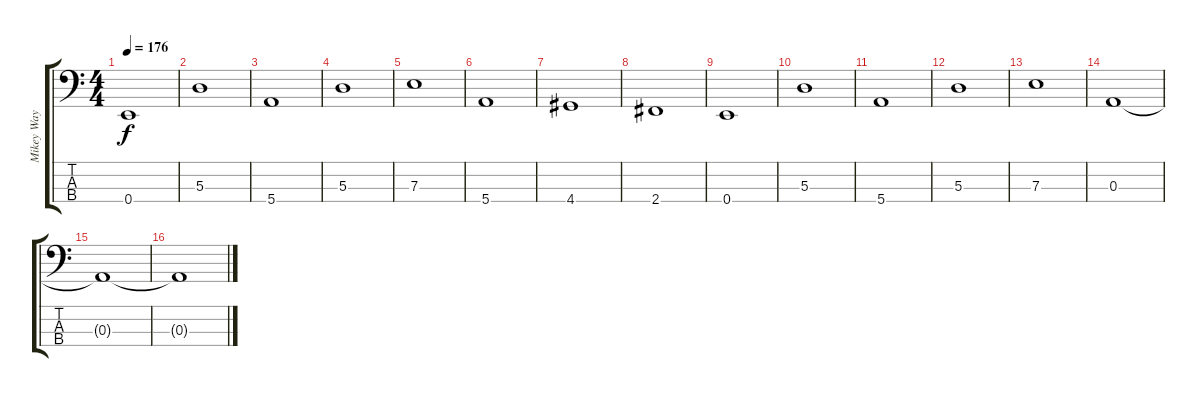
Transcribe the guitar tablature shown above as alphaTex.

\track ("Mikey Way [Bass]" "Mikey Way ") {instrument electricbasspick}
\staff {score tabs}
\tuning (G2 D2 A1 E1) {hide}
\ts (4 4)
\tempo 176
\clef f4
\ks c
0.4.1{dy f} |
5.3.1 |
5.4.1 |
5.3.1 |
7.3.1 |
5.4.1 |
4.4.1 |
2.4.1 |
0.4.1 |
5.3.1 |
5.4.1 |
5.3.1 |
7.3.1 |
0.3.1{volume 7} |
0.3{t}.1 |
0.3{t}.1
